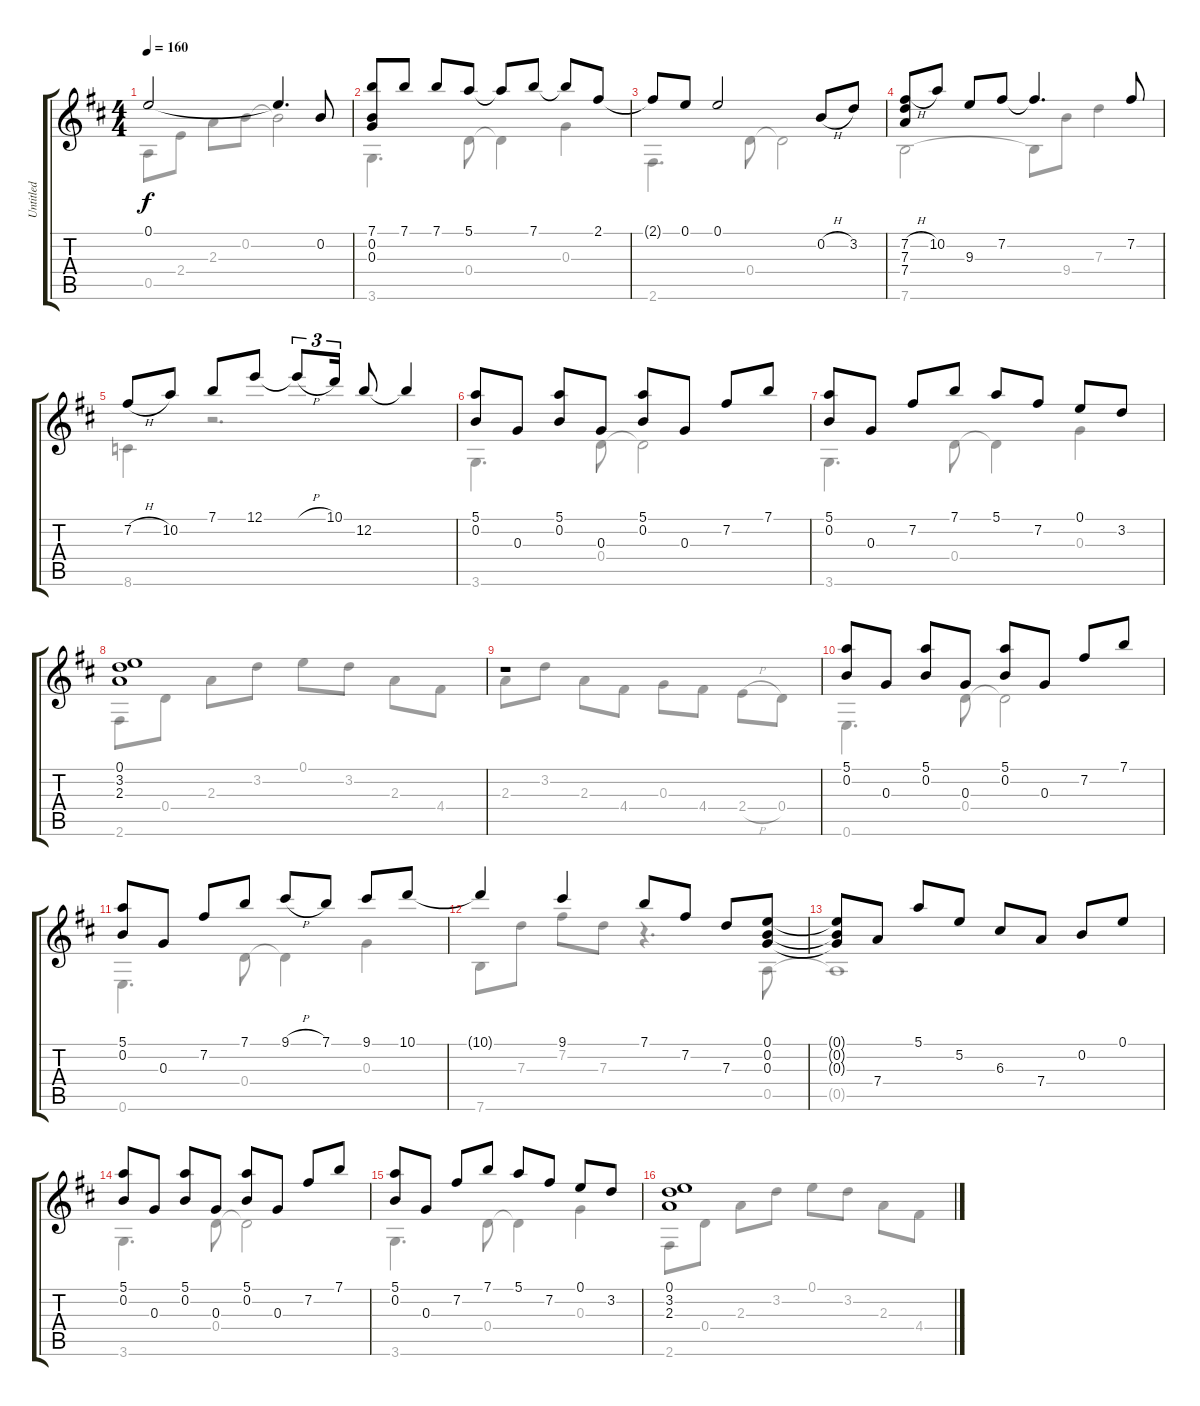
\track ("Untitled" "Untitled") {instrument acousticguitarnylon}
\staff {score tabs}
\tuning (E4 B3 G3 D3 A2 E2) {hide}
\voice
\ts (4 4)
\tempo 160
\clef g2
\ks d
0.1.2{dy f} 0.1{t}.4{d} 0.2.8 |
(7.1 0.2 0.3).8 7.1.8 7.1.8 5.1.8 5.1{t}.8 7.1.8 7.1{t}.8 2.1.8 |
2.1{t}.8 0.1.8 0.1.2 0.2{h}.8 3.2.8 |
(7.2{h} 7.3 7.4).8 10.2.8 9.3.8 7.2.8 7.2{t}.4{d} 7.2.8 |
7.2{h}.8 10.2.8 7.1.8 12.1.8 12.1{h t}.8{tu (3 2)} 10.1.16{tu (3 2)} 12.2.8 12.2{t}.4 |
(5.1 0.2).8 0.3.8 (5.1 0.2).8 0.3.8 (5.1 0.2).8 0.3.8 7.2.8 7.1.8 |
(5.1 0.2).8 0.3.8 7.2.8 7.1.8 5.1.8 7.2.8 0.1.8 3.2.8 |
(0.1 3.2 2.3).1 |
r.1 |
(5.1 0.2).8 0.3.8 (5.1 0.2).8 0.3.8 (5.1 0.2).8 0.3.8 7.2.8 7.1.8 |
(5.1 0.2).8 0.3.8 7.2.8 7.1.8 9.1{h}.8 7.1.8 9.1.8 10.1.8 |
10.1{t}.4 9.1.4 7.1.8 7.2.8 7.3.8 (0.1 0.2 0.3).8 |
(0.1{t} 0.2{t} 0.3{t}).8 7.4.8 5.1.8 5.2.8 6.3.8 7.4.8 0.2.8 0.1.8 |
(5.1 0.2).8 0.3.8 (5.1 0.2).8 0.3.8 (5.1 0.2).8 0.3.8 7.2.8 7.1.8 |
(5.1 0.2).8 0.3.8 7.2.8 7.1.8 5.1.8 7.2.8 0.1.8 3.2.8 |
(0.1 3.2 2.3).1
\voice
\clef g2
\ottava regular
\simile none
\ks d
0.5.8{dy f} 2.4.8 2.3.8 0.2.8 0.2{t}.2 |
3.6.4{d} 0.4.8 0.4{t}.4 0.3.4 |
2.6.4{d} 0.4.8 0.4{t}.2 |
7.6.2 7.6{t}.8 9.4.8 7.3.4 |
8.6.4 r.2{d} |
3.6.4{d} 0.4.8 0.4{t}.2 |
3.6.4{d} 0.4.8 0.4{t}.4 0.3.4 |
2.6.8 0.4.8 2.3.8 3.2.8 0.1.8 3.2.8 2.3.8 4.4.8 |
2.3.8 3.2.8 2.3.8 4.4.8 0.3.8 4.4.8 2.4{h}.8 0.4.8 |
0.6.4{d} 0.4.8 0.4{t}.2 |
0.6.4{d} 0.4.8 0.4{t}.4 0.3.4 |
7.6.8 7.3.8 7.2.8 7.3.8 r.4{d} 0.5.8 |
0.5{t}.1 |
3.6.4{d} 0.4.8 0.4{t}.2 |
3.6.4{d} 0.4.8 0.4{t}.4 0.3.4 |
2.6.8 0.4.8 2.3.8 3.2.8 0.1.8 3.2.8 2.3.8 4.4.8
